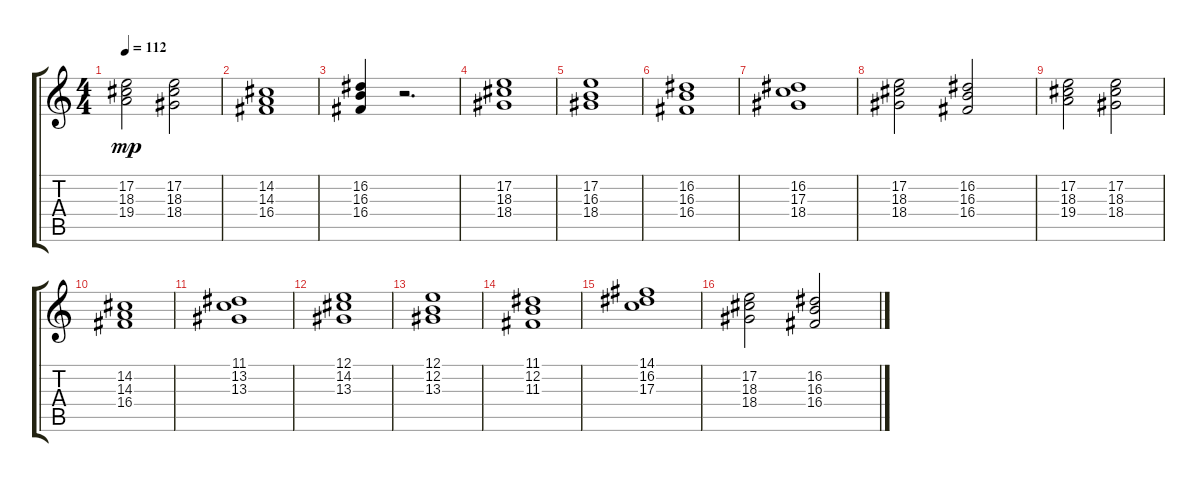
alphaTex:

\track "" {instrument drawbarorgan}
\staff {score tabs}
\tuning (E4 B3 G3 D3 A2 E2) {hide}
\ts (4 4)
\tempo 112
\clef g2
\ks c
(17.2 18.3 19.4).2{dy mp} (17.2 18.3 18.4).2 |
(14.2 14.3 16.4).1 |
(16.2 16.3 16.4).4 r.2{d} |
(17.2 18.3 18.4).1 |
(17.2 16.3 18.4).1 |
(16.2 16.3 16.4).1 |
(16.2 17.3 18.4).1 |
(17.2 18.3 18.4).2 (16.2 16.3 16.4).2 |
(17.2 18.3 19.4).2 (17.2 18.3 18.4).2 |
(14.2 14.3 16.4).1 |
(11.1 13.2 13.3).1 |
(12.1 14.2 13.3).1 |
(12.1 12.2 13.3).1 |
(11.1 12.2 11.3).1 |
(14.1 16.2 17.3).1 |
(17.2 18.3 18.4).2 (16.2 16.3 16.4).2
